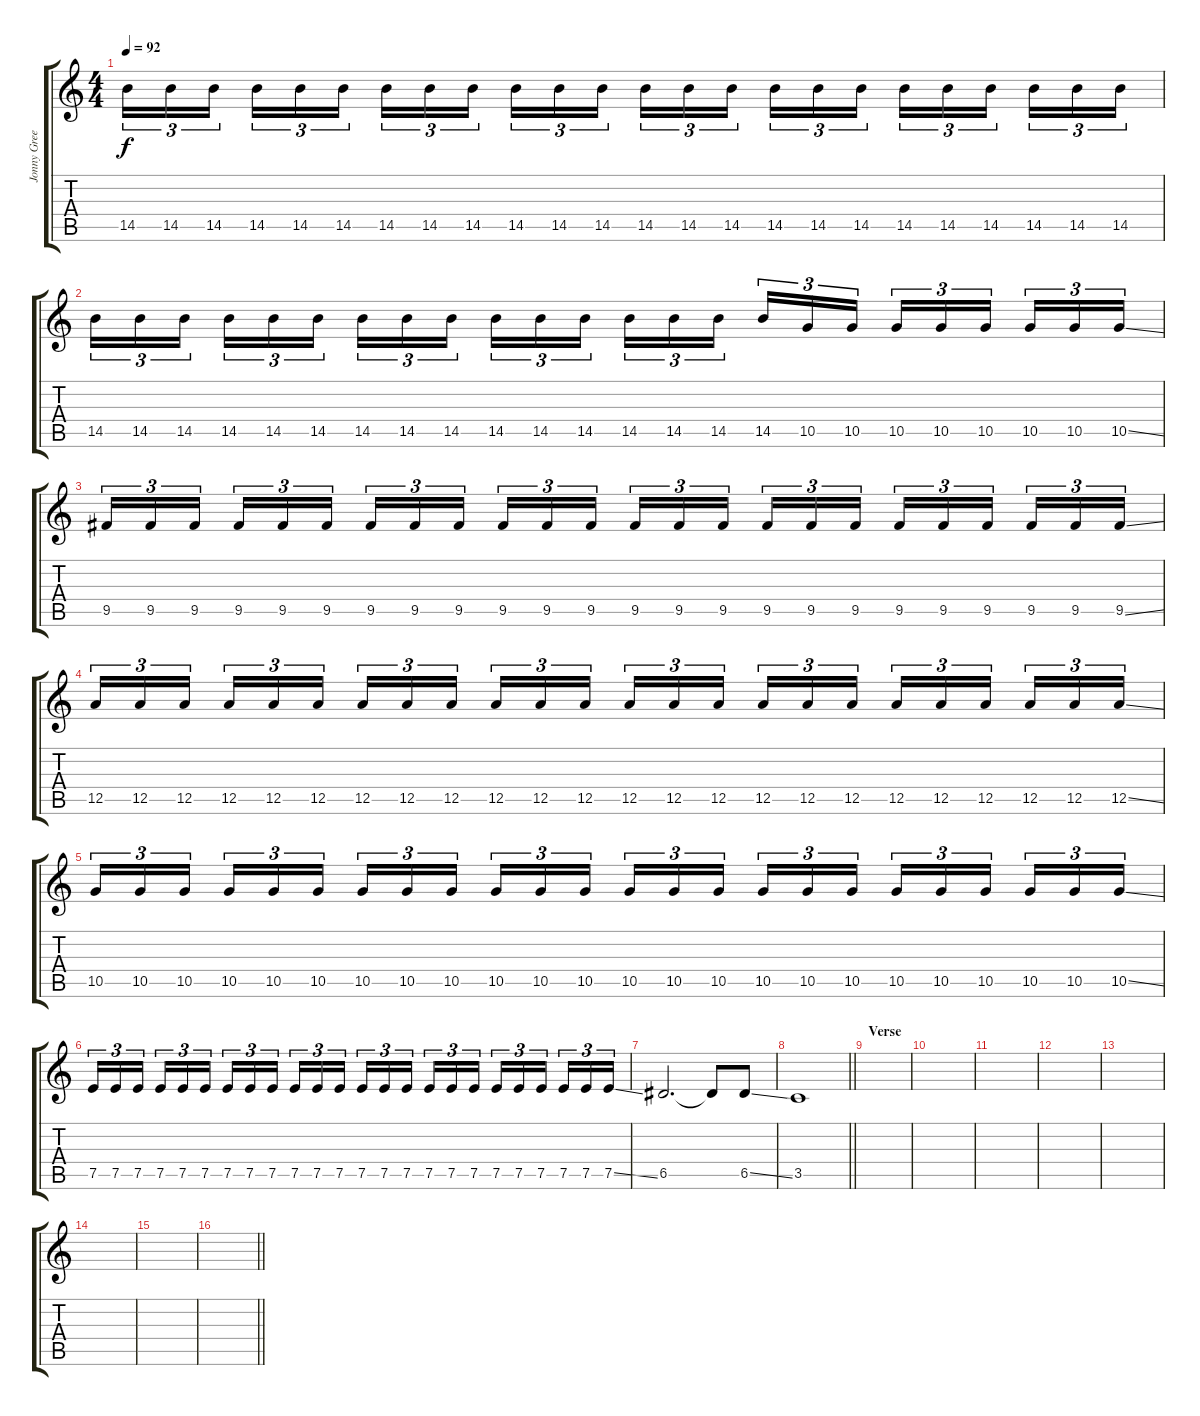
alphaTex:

\track ("Jonny Greenwood-Solo Guitar" "Jonny Gree") {instrument overdrivenguitar}
\staff {score tabs}
\tuning (E4 B3 G3 D3 A2 E2) {hide}
\ts (4 4)
\tempo 92
\clef g2
\ks c
14.5.16{tu (3 2) dy f} 14.5.16{tu (3 2)} 14.5.16{tu (3 2) beam splitsecondary} 14.5.16{tu (3 2)} 14.5.16{tu (3 2)} 14.5.16{tu (3 2)} 14.5.16{tu (3 2)} 14.5.16{tu (3 2)} 14.5.16{tu (3 2) beam splitsecondary} 14.5.16{tu (3 2)} 14.5.16{tu (3 2)} 14.5.16{tu (3 2)} 14.5.16{tu (3 2)} 14.5.16{tu (3 2)} 14.5.16{tu (3 2) beam splitsecondary} 14.5.16{tu (3 2)} 14.5.16{tu (3 2)} 14.5.16{tu (3 2)} 14.5.16{tu (3 2)} 14.5.16{tu (3 2)} 14.5.16{tu (3 2) beam splitsecondary} 14.5.16{tu (3 2)} 14.5.16{tu (3 2)} 14.5.16{tu (3 2)} |
14.5.16{tu (3 2)} 14.5.16{tu (3 2)} 14.5.16{tu (3 2) beam splitsecondary} 14.5.16{tu (3 2)} 14.5.16{tu (3 2)} 14.5.16{tu (3 2)} 14.5.16{tu (3 2)} 14.5.16{tu (3 2)} 14.5.16{tu (3 2) beam splitsecondary} 14.5.16{tu (3 2)} 14.5.16{tu (3 2)} 14.5.16{tu (3 2)} 14.5.16{tu (3 2)} 14.5.16{tu (3 2)} 14.5.16{tu (3 2) beam splitsecondary} 14.5.16{tu (3 2)} 10.5.16{tu (3 2)} 10.5.16{tu (3 2)} 10.5.16{tu (3 2)} 10.5.16{tu (3 2)} 10.5.16{tu (3 2) beam splitsecondary} 10.5.16{tu (3 2)} 10.5.16{tu (3 2)} 10.5{ss}.16{tu (3 2)} |
9.5.16{tu (3 2)} 9.5.16{tu (3 2)} 9.5.16{tu (3 2) beam splitsecondary} 9.5.16{tu (3 2)} 9.5.16{tu (3 2)} 9.5.16{tu (3 2)} 9.5.16{tu (3 2)} 9.5.16{tu (3 2)} 9.5.16{tu (3 2) beam splitsecondary} 9.5.16{tu (3 2)} 9.5.16{tu (3 2)} 9.5.16{tu (3 2)} 9.5.16{tu (3 2)} 9.5.16{tu (3 2)} 9.5.16{tu (3 2) beam splitsecondary} 9.5.16{tu (3 2)} 9.5.16{tu (3 2)} 9.5.16{tu (3 2)} 9.5.16{tu (3 2)} 9.5.16{tu (3 2)} 9.5.16{tu (3 2) beam splitsecondary} 9.5.16{tu (3 2)} 9.5.16{tu (3 2)} 9.5{ss}.16{tu (3 2)} |
12.5.16{tu (3 2)} 12.5.16{tu (3 2)} 12.5.16{tu (3 2) beam splitsecondary} 12.5.16{tu (3 2)} 12.5.16{tu (3 2)} 12.5.16{tu (3 2)} 12.5.16{tu (3 2)} 12.5.16{tu (3 2)} 12.5.16{tu (3 2) beam splitsecondary} 12.5.16{tu (3 2)} 12.5.16{tu (3 2)} 12.5.16{tu (3 2)} 12.5.16{tu (3 2)} 12.5.16{tu (3 2)} 12.5.16{tu (3 2) beam splitsecondary} 12.5.16{tu (3 2)} 12.5.16{tu (3 2)} 12.5.16{tu (3 2)} 12.5.16{tu (3 2)} 12.5.16{tu (3 2)} 12.5.16{tu (3 2) beam splitsecondary} 12.5.16{tu (3 2)} 12.5.16{tu (3 2)} 12.5{ss}.16{tu (3 2)} |
10.5.16{tu (3 2)} 10.5.16{tu (3 2)} 10.5.16{tu (3 2) beam splitsecondary} 10.5.16{tu (3 2)} 10.5.16{tu (3 2)} 10.5.16{tu (3 2)} 10.5.16{tu (3 2)} 10.5.16{tu (3 2)} 10.5.16{tu (3 2) beam splitsecondary} 10.5.16{tu (3 2)} 10.5.16{tu (3 2)} 10.5.16{tu (3 2)} 10.5.16{tu (3 2)} 10.5.16{tu (3 2)} 10.5.16{tu (3 2) beam splitsecondary} 10.5.16{tu (3 2)} 10.5.16{tu (3 2)} 10.5.16{tu (3 2)} 10.5.16{tu (3 2)} 10.5.16{tu (3 2)} 10.5.16{tu (3 2) beam splitsecondary} 10.5.16{tu (3 2)} 10.5.16{tu (3 2)} 10.5{ss}.16{tu (3 2)} |
7.5.16{tu (3 2)} 7.5.16{tu (3 2)} 7.5.16{tu (3 2) beam splitsecondary} 7.5.16{tu (3 2)} 7.5.16{tu (3 2)} 7.5.16{tu (3 2)} 7.5.16{tu (3 2)} 7.5.16{tu (3 2)} 7.5.16{tu (3 2) beam splitsecondary} 7.5.16{tu (3 2)} 7.5.16{tu (3 2)} 7.5.16{tu (3 2)} 7.5.16{tu (3 2)} 7.5.16{tu (3 2)} 7.5.16{tu (3 2) beam splitsecondary} 7.5.16{tu (3 2)} 7.5.16{tu (3 2)} 7.5.16{tu (3 2)} 7.5.16{tu (3 2)} 7.5.16{tu (3 2)} 7.5.16{tu (3 2) beam splitsecondary} 7.5.16{tu (3 2)} 7.5.16{tu (3 2)} 7.5{ss}.16{tu (3 2)} |
6.5.2{d} 6.5{t}.8 6.5{ss}.8 |
\barLineRight lightlight
3.5.1 |
\section ("" "Verse")
|
|
|
|
|
|
|
\barLineRight lightlight
